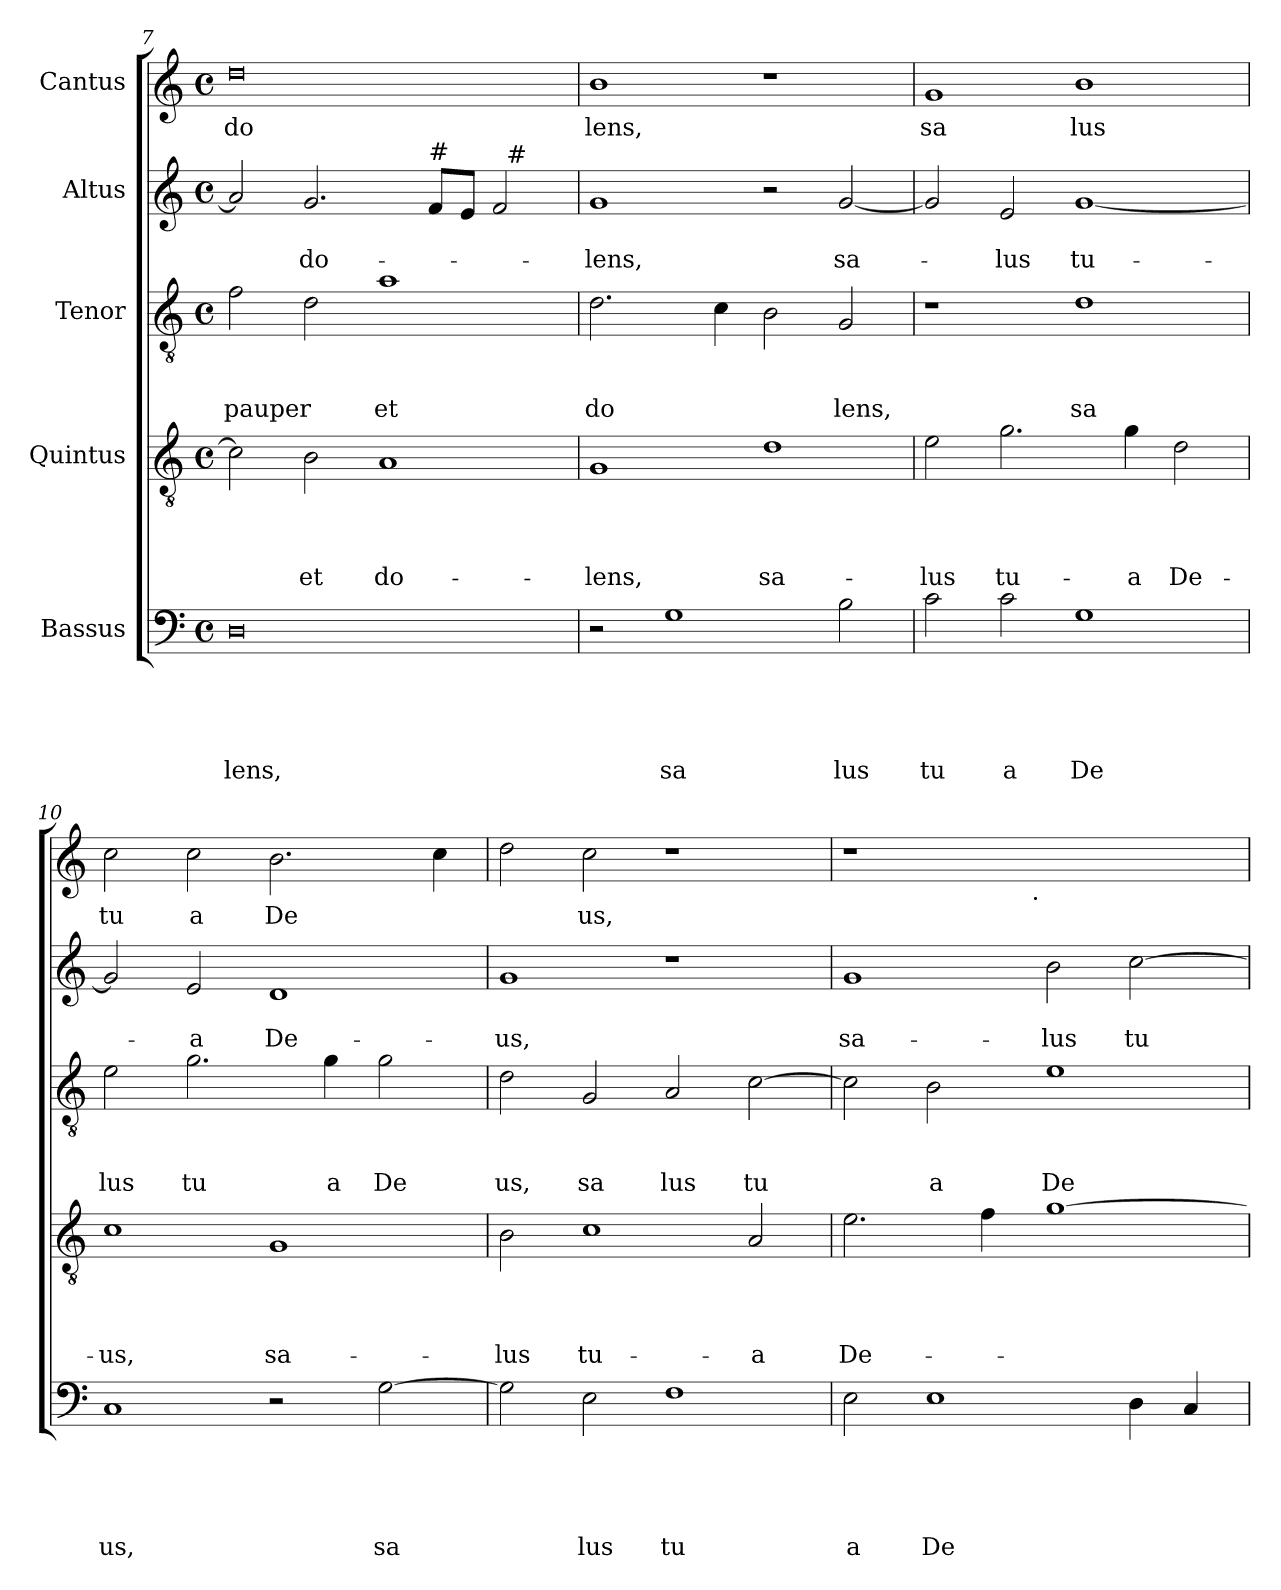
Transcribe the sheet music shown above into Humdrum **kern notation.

**kern	**text	**text	**text	**text	**text	**kern	**text	**text	**text	**text	**kern	**text	**text	**text	**kern	**text	**text	**kern	**text
*part5	*part5	*part5	*part5	*part5	*part5	*part4	*part4	*part4	*part4	*part4	*part3	*part3	*part3	*part3	*part2	*part2	*part2	*part1	*part1
*staff5	*staff5	*staff5	*staff5	*staff5	*staff5	*staff4	*staff4	*staff4	*staff4	*staff4	*staff3	*staff3	*staff3	*staff3	*staff2	*staff2	*staff2	*staff1	*staff1
*I"Bassus	*	*	*	*	*	*I"Quintus	*	*	*	*	*I"Tenor	*	*	*	*I"Altus	*	*	*I"Cantus	*
!!LO:LB:g=z
*clefF4	*	*	*	*	*	*clefGv2	*	*	*	*	*clefGv2	*	*	*	*clefG2	*	*	*clefG2	*
*k[]	*	*	*	*	*	*k[]	*	*	*	*	*k[]	*	*	*	*k[]	*	*	*k[]	*
*C:	*	*	*	*	*	*C:	*	*	*	*	*C:	*	*	*	*C:	*	*	*C:	*
*M4/4	*	*	*	*	*	*M4/4	*	*	*	*	*M4/4	*	*	*	*M4/4	*	*	*M4/4	*
*met(c)	*	*	*	*	*	*met(c)	*	*	*	*	*met(c)	*	*	*	*met(c)	*	*	*met(c)	*
=7	=7	=7	=7	=7	=7	=7	=7	=7	=7	=7	=7	=7	=7	=7	=7	=7	=7	=7	=7
!	!	!	!	!	!LO:LY:b	!	!	!	!	!	!	!	!	!LO:LY:b	!	!	!	!	!LO:LY:b
*	*	*	*	*	*	*	*	*	*	*	*	*	*	*	*^	*	*	*	*
0D	.	.	.	.	-lens,	2c\]	.	.	.	.	2f\	.	.	pauper	2a/]	1ryy	.	.	0dd	do
!	!	!	!	!	!	!	!	!	!	!LO:LY:b	!	!	!	!	!	!	!	!LO:LY:b	!	!
.	.	.	.	.	.	2B\	.	.	.	et	2d\	.	.	.	2.g/	.	.	do-	.	.
!	!	!	!	!	!	!	!	!	!	!LO:LY:b	!	!	!	!LO:LY:b	!	!	!	!	!	!
.	.	.	.	.	.	1A	.	.	.	do-	1a	.	.	et	.	2ryy	.	.	.	.
!	!	!	!	!	!	!	!	!	!	!	!	!	!	!	!LO:TX:a:t=#	!	!	!	!	!
.	.	.	.	.	.	.	.	.	.	.	.	.	.	.	8f/L	.	.	.	.	.
.	.	.	.	.	.	.	.	.	.	.	.	.	.	.	8e/J	.	.	.	.	.
.	.	.	.	.	.	.	.	.	.	.	.	.	.	.	2f/	32ryy	.	.	.	.
!	!	!	!	!	!	!	!	!	!	!	!	!	!	!	!	!LO:TX:a:t=#	!	!	!	!
.	.	.	.	.	.	.	.	.	.	.	.	.	.	.	.	4...ryy	.	.	.	.
=8	=8	=8	=8	=8	=8	=8	=8	=8	=8	=8	=8	=8	=8	=8	=8	=8	=8	=8	=8	=8
!	!	!	!	!	!	!	!	!	!	!LO:LY:b	!	!	!	!LO:LY:b	!	!	!	!LO:LY:b	!	!LO:LY:b
*	*	*	*	*	*	*	*	*	*	*	*	*	*	*	*v	*v	*	*	*	*
2r	.	.	.	.	.	1G	.	.	.	-lens,	2.d\	.	.	do	1g	.	-lens,	1b	lens,
!	!	!	!	!	!LO:LY:b	!	!	!	!	!	!	!	!	!	!	!	!	!	!
1G	.	.	.	.	sa	.	.	.	.	.	.	.	.	.	.	.	.	.	.
.	.	.	.	.	.	.	.	.	.	.	4c\	.	.	.	.	.	.	.	.
!	!	!	!	!	!	!	!	!	!	!LO:LY:b	!	!	!	!	!	!	!	!	!
.	.	.	.	.	.	1d	.	.	.	sa-	2B\	.	.	.	2r	.	.	1r	.
!	!	!	!	!	!LO:LY:b	!	!	!	!	!	!	!	!	!LO:LY:b	!	!	!LO:LY:b	!	!
2B\	.	.	.	.	lus	.	.	.	.	.	2G/	.	.	lens,	[<2g/	.	sa-	.	.
=9	=9	=9	=9	=9	=9	=9	=9	=9	=9	=9	=9	=9	=9	=9	=9	=9	=9	=9	=9
!	!	!	!	!	!LO:LY:b	!	!	!	!	!LO:LY:b	!	!	!	!	!	!	!	!	!LO:LY:b
2c\	.	.	.	.	tu	2e\	.	.	.	-lus	1r	.	.	.	2g/]	.	.	1g	sa
!	!	!	!	!	!LO:LY:b	!	!	!	!	!LO:LY:b	!	!	!	!	!	!	!LO:LY:b	!	!
2c\	.	.	.	.	a	2.g\	.	.	.	tu-	.	.	.	.	2e/	.	-lus	.	.
!	!	!	!	!	!LO:LY:b	!	!	!	!	!	!	!	!	!LO:LY:b	!	!	!LO:LY:b	!	!LO:LY:b
1G	.	.	.	.	De	.	.	.	.	.	1d	.	.	sa	[<1g	.	tu-	1b	lus
!	!	!	!	!	!	!	!	!	!	!LO:LY:b	!	!	!	!	!	!	!	!	!
.	.	.	.	.	.	4g\	.	.	.	-a	.	.	.	.	.	.	.	.	.
!	!	!	!	!	!	!	!	!	!	!LO:LY:b	!	!	!	!	!	!	!	!	!
.	.	.	.	.	.	2d\	.	.	.	De-	.	.	.	.	.	.	.	.	.
=10	=10	=10	=10	=10	=10	=10	=10	=10	=10	=10	=10	=10	=10	=10	=10	=10	=10	=10	=10
!	!	!	!	!	!LO:LY:b	!	!	!	!	!LO:LY:b	!	!	!	!LO:LY:b	!	!	!	!	!LO:LY:b
1C	.	.	.	.	us,	1c	.	.	.	-us,	2e\	.	.	lus	2g/]	.	.	2cc\	tu
!	!	!	!	!	!	!	!	!	!	!	!	!	!	!LO:LY:b	!	!	!LO:LY:b	!	!LO:LY:b
.	.	.	.	.	.	.	.	.	.	.	2.g\	.	.	tu	2e/	.	-a	2cc\	a
!	!	!	!	!	!	!	!	!	!	!LO:LY:b	!	!	!	!	!	!	!LO:LY:b	!	!LO:LY:b
2r	.	.	.	.	.	1G	.	.	.	sa-	.	.	.	.	1d	.	De-	2.b\	De
!	!	!	!	!	!	!	!	!	!	!	!	!	!	!LO:LY:b	!	!	!	!	!
.	.	.	.	.	.	.	.	.	.	.	4g\	.	.	a	.	.	.	.	.
!	!	!	!	!	!LO:LY:b	!	!	!	!	!	!	!	!	!LO:LY:b	!	!	!	!	!
[>2G\	.	.	.	.	sa	.	.	.	.	.	2g\	.	.	De	.	.	.	.	.
.	.	.	.	.	.	.	.	.	.	.	.	.	.	.	.	.	.	4cc\	.
=11	=11	=11	=11	=11	=11	=11	=11	=11	=11	=11	=11	=11	=11	=11	=11	=11	=11	=11	=11
!	!	!	!	!	!	!	!	!	!	!LO:LY:b	!	!	!	!LO:LY:b	!	!	!LO:LY:b	!	!
2G\]	.	.	.	.	.	2B\	.	.	.	-lus	2d\	.	.	us,	1g	.	-us,	2dd\	.
!	!	!	!	!	!LO:LY:b	!	!	!	!	!LO:LY:b	!	!	!	!LO:LY:b	!	!	!	!	!LO:LY:b
2E\	.	.	.	.	lus	1c	.	.	.	tu-	2G/	.	.	sa	.	.	.	2cc\	us,
!	!	!	!	!	!LO:LY:b	!	!	!	!	!	!	!	!	!LO:LY:b	!	!	!	!	!
1F	.	.	.	.	tu	.	.	.	.	.	2A/	.	.	lus	1r	.	.	1r	.
!	!	!	!	!	!	!	!	!	!	!LO:LY:b	!	!	!	!LO:LY:b	!	!	!	!	!
.	.	.	.	.	.	2A/	.	.	.	-a	[>2c\	.	.	tu	.	.	.	.	.
=12	=12	=12	=12	=12	=12	=12	=12	=12	=12	=12	=12	=12	=12	=12	=12	=12	=12	=12	=12
!	!	!	!	!	!LO:LY:b	!	!	!	!	!LO:LY:b	!	!	!	!	!	!	!LO:LY:b	!	!
*	*	*	*	*	*	*	*	*	*	*	*	*	*	*	*	*	*	*^	*
2E\	.	.	.	.	a	2.e\	.	.	.	De-	2c\]	.	.	.	1g	.	sa-	1r	2ryy	.
!	!	!	!	!	!LO:LY:b	!	!	!	!	!	!	!	!	!LO:LY:b	!	!	!	!	!	!
1E	.	.	.	.	De	.	.	.	.	.	2B\	.	.	a	.	.	.	.	4...ryy	.
.	.	.	.	.	.	4f\	.	.	.	.	.	.	.	.	.	.	.	.	.	.
!	!	!	!	!	!	!	!	!	!	!	!	!	!	!	!	!	!	!	!LO:TX:b:t=.	!
.	.	.	.	.	.	.	.	.	.	.	.	.	.	.	.	.	.	.	1ryy	.
!	!	!	!	!	!	!	!	!	!	!	!	!	!	!LO:LY:b	!	!	!LO:LY:b	!	!	!
.	.	.	.	.	.	[>1g	.	.	.	.	1e	.	.	De	2b\	.	-lus	1ryy	.	.
!	!	!	!	!	!	!	!	!	!	!	!	!	!	!	!	!	!LO:LY:b	!	!	!
4D\	.	.	.	.	.	.	.	.	.	.	.	.	.	.	[>2cc\	.	tu-	.	.	.
4C/	.	.	.	.	.	.	.	.	.	.	.	.	.	.	.	.	.	.	.	.
.	.	.	.	.	.	.	.	.	.	.	.	.	.	.	.	.	.	.	32ryy	.
*	*	*	*	*	*	*	*	*	*	*	*	*	*	*	*	*	*	*v	*v	*
=	=	=	=	=	=	=	=	=	=	=	=	=	=	=	=	=	=	=	=
*-	*-	*-	*-	*-	*-	*-	*-	*-	*-	*-	*-	*-	*-	*-	*-	*-	*-	*-	*-
